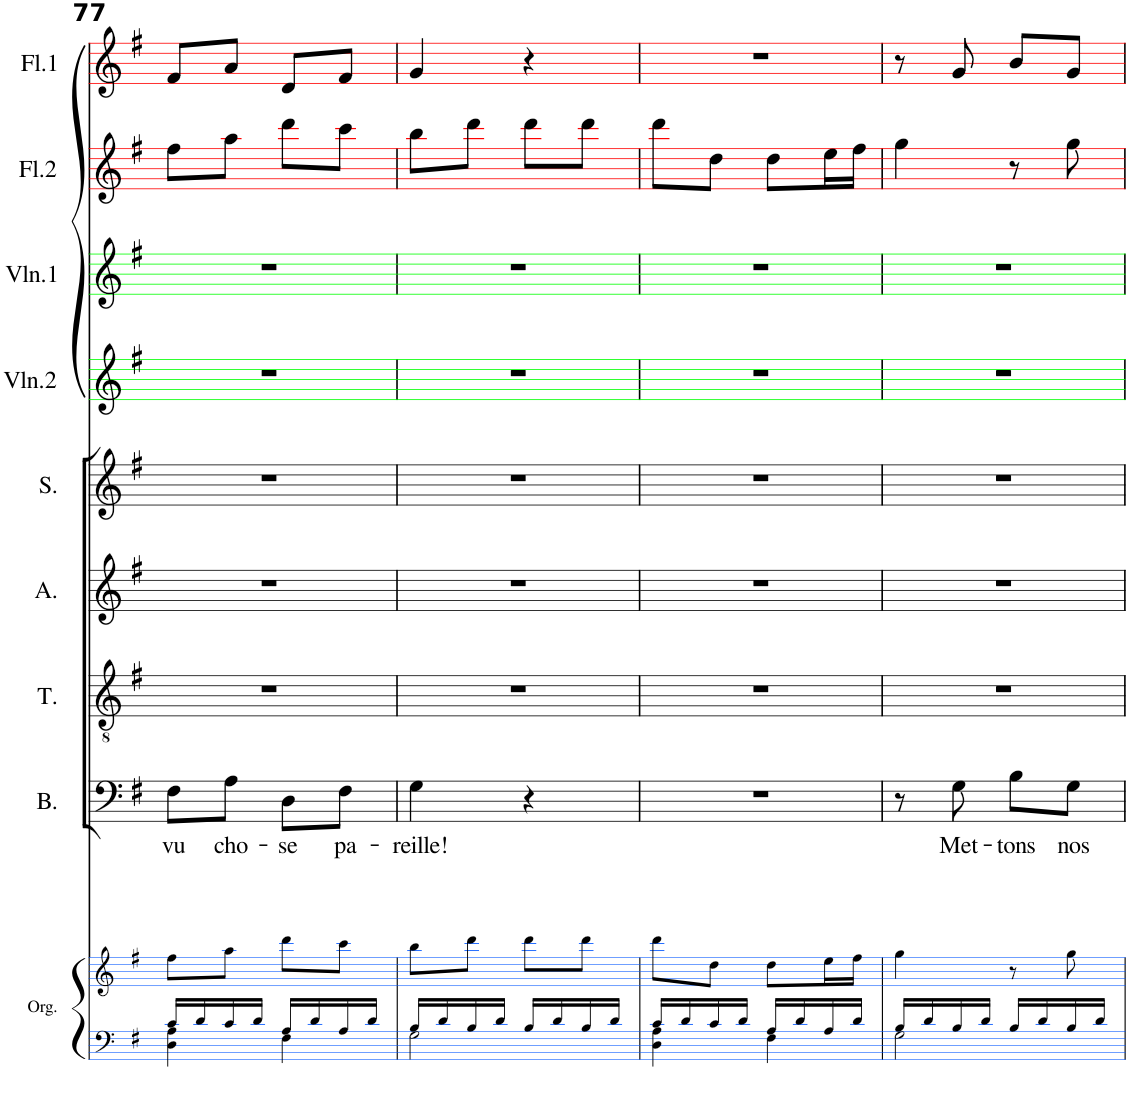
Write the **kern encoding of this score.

**kern	**kern	**kern	**text	**kern	**kern	**kern	**kern	**kern	**kern	**kern
*part9	*part9	*part8	*part8	*part7	*part6	*part5	*part4	*part3	*part2	*part1
*staff10	*staff9	*staff8	*staff8	*staff7	*staff6	*staff5	*staff4	*staff3	*staff2	*staff1
*I"Orgue	*	*I"Bass	*	*I"Ténor	*I"Alto	*I"Soprano	*I"Violon 2	*I"Violon 1	*I"Flûte 2	*I"Flûte 1
*I'Org.	*	*I'B.	*	*I'T.	*I'A.	*I'S.	*I'Vln.2	*I'Vln.1	*I'Fl.2	*I'Fl.1
!!LO:PB:g=z
*clefF4	*clefG2	*clefF4	*	*clefGv2	*clefG2	*clefG2	*clefG2	*clefG2	*clefG2	*clefG2
*k[f#]	*k[f#]	*k[f#]	*	*k[f#]	*k[f#]	*k[f#]	*k[f#]	*k[f#]	*k[f#]	*k[f#]
*M2/4	*M2/4	*M2/4	*	*M2/4	*M2/4	*M2/4	*M2/4	*M2/4	*M2/4	*M2/4
=77	=77	=77	=77	=77	=77	=77	=77	=77	=77	=77
*^	*	*	*	*	*	*	*	*	*	*
!	!	!	!	!LO:LY:b	!	!	!	!	!	!	!
16c/LL	4D\ 4A\	8ff#\L	8F#\L	vu	2r	2r	2r	2r	2r	8ff#\L	8f#/L
16d/	.	.	.	.	.	.	.	.	.	.	.
!	!	!	!	!LO:LY:b	!	!	!	!	!	!	!
16c/	.	8aa\J	8A\J	cho-	.	.	.	.	.	8aa\J	8a/J
16d/JJ	.	.	.	.	.	.	.	.	.	.	.
!	!	!	!	!LO:LY:b	!	!	!	!	!	!	!
16A/LL	4F#\	8ddd\L	8D\L	-se	.	.	.	.	.	8ddd\L	8d/L
16d/	.	.	.	.	.	.	.	.	.	.	.
!	!	!	!	!LO:LY:b	!	!	!	!	!	!	!
16A/	.	8ccc\J	8F#\J	pa-	.	.	.	.	.	8ccc\J	8f#/J
16d/JJ	.	.	.	.	.	.	.	.	.	.	.
=78	=78	=78	=78	=78	=78	=78	=78	=78	=78	=78	=78
!	!	!	!	!LO:LY:b	!	!	!	!	!	!	!
16B/LL	2G\	8bb\L	4G\	-reille!	2r	2r	2r	2r	2r	8bb\L	4g/
16d/	.	.	.	.	.	.	.	.	.	.	.
16B/	.	8ddd\J	.	.	.	.	.	.	.	8ddd\J	.
16d/JJ	.	.	.	.	.	.	.	.	.	.	.
16B/LL	.	8ddd\L	4r	.	.	.	.	.	.	8ddd\L	4r
16d/	.	.	.	.	.	.	.	.	.	.	.
16B/	.	8ddd\J	.	.	.	.	.	.	.	8ddd\J	.
16d/JJ	.	.	.	.	.	.	.	.	.	.	.
=79	=79	=79	=79	=79	=79	=79	=79	=79	=79	=79	=79
16c/LL	4D\ 4A\	8ddd\L	2r	.	2r	2r	2r	2r	2r	8ddd\L	2r
16d/	.	.	.	.	.	.	.	.	.	.	.
16c/	.	8dd\J	.	.	.	.	.	.	.	8dd\J	.
16d/JJ	.	.	.	.	.	.	.	.	.	.	.
16A/LL	4F#\	8dd\L	.	.	.	.	.	.	.	8dd\L	.
16d/	.	.	.	.	.	.	.	.	.	.	.
16A/	.	16ee\L	.	.	.	.	.	.	.	16ee\L	.
16d/JJ	.	16ff#\JJ	.	.	.	.	.	.	.	16ff#\JJ	.
=80	=80	=80	=80	=80	=80	=80	=80	=80	=80	=80	=80
16B/LL	2G\	4gg\	8r	.	2r	2r	2r	2r	2r	4gg\	8r
16d/	.	.	.	.	.	.	.	.	.	.	.
!	!	!	!	!LO:LY:b	!	!	!	!	!	!	!
16B/	.	.	8G\	Met-	.	.	.	.	.	.	8g/
16d/JJ	.	.	.	.	.	.	.	.	.	.	.
!	!	!	!	!LO:LY:b	!	!	!	!	!	!	!
16B/LL	.	8r	8B\L	-tons	.	.	.	.	.	8r	8b/L
16d/	.	.	.	.	.	.	.	.	.	.	.
!	!	!	!	!LO:LY:b	!	!	!	!	!	!	!
16B/	.	8gg\	8G\J	nos	.	.	.	.	.	8gg\	8g/J
16d/JJ	.	.	.	.	.	.	.	.	.	.	.
*v	*v	*	*	*	*	*	*	*	*	*	*
=	=	=	=	=	=	=	=	=	=	=
*-	*-	*-	*-	*-	*-	*-	*-	*-	*-	*-
